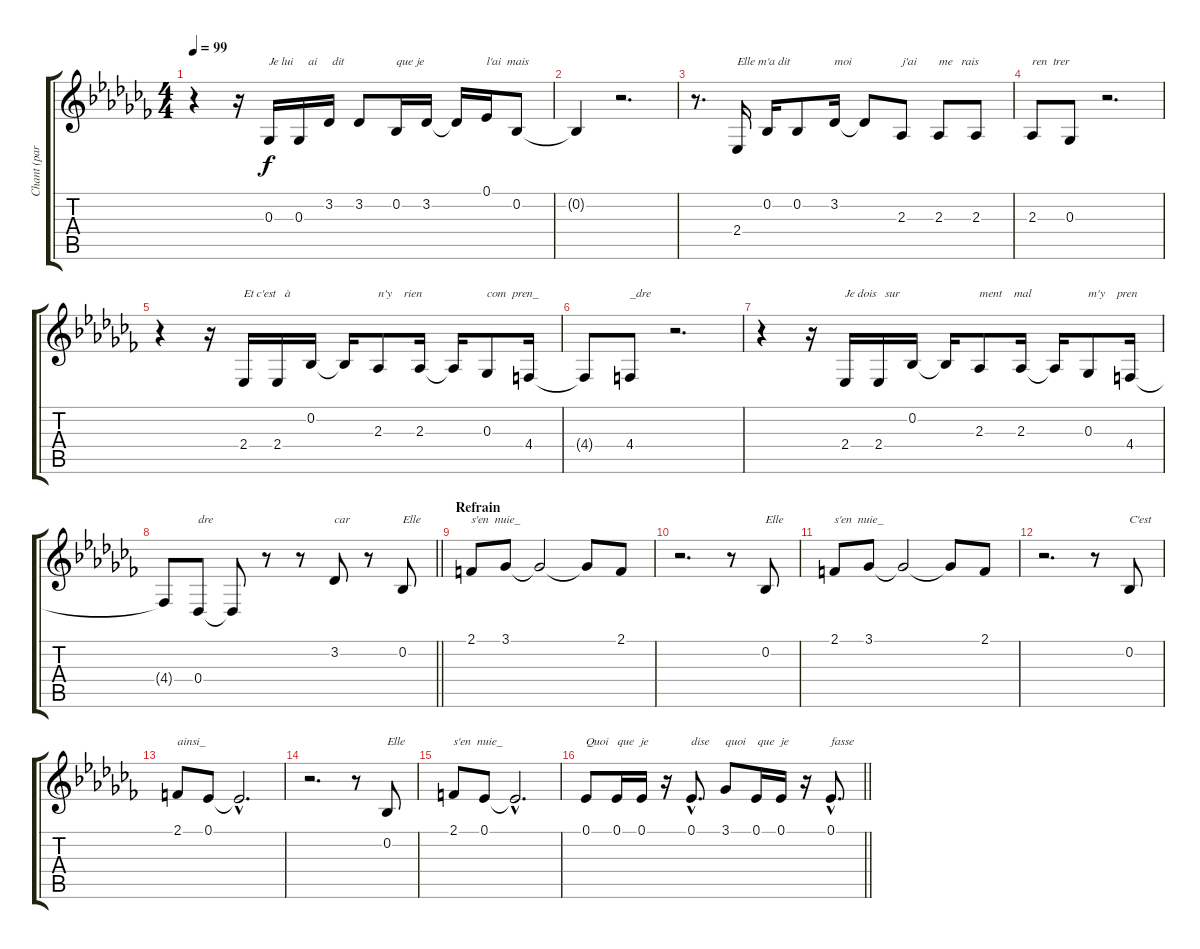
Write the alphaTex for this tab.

\track ("Chant (paroles)" "Chant (par") {instrument harmonica}
\staff {score tabs}
\tuning (Eb4 Bb3 Gb3 Db3 Ab2 Eb2) {hide}
\ts (4 4)
\tempo 99
\clef g2
\ks cb
r.4{dy f} r.16 0.3.16{txt "Je lui     ai     dit"} 0.3.16 3.2.16 3.2.8 0.2.16{txt "que je "} 3.2.16 3.2{t}.16 0.1.16{txt "l'ai  mais"} 0.2.8 |
0.2{t}.4 r.2{d} |
r.8{d} 2.4.16{txt "Elle m'a dit "} 0.2.16 0.2.8 3.2.16{txt "moi "} 3.2{t}.8 2.3.8{txt "j'ai"} 2.3.8{txt "me   rais"} 2.3.8 |
2.3.8{txt "ren  trer"} 0.3.8 r.2{d} |
r.4 r.16 2.4.16{txt "Et c'est   à"} 2.4.16 0.2.16 0.2{t}.16 2.3.8{txt "n'y    rien"} 2.3.16 2.3{t}.16 0.3.8{txt "com  pren_"} 4.4.16 |
4.4{t}.8 4.4.8{txt "_dre"} r.2{d} |
r.4 r.16 2.4.16{txt "Je dois   sur"} 2.4.16 0.2.16 0.2{t}.16 2.3.8{txt "ment    mal"} 2.3.16 2.3{t}.16 0.3.8{txt "m'y    pren"} 4.4.16 |
\barLineRight lightlight
4.4{t}.8 0.4.8{txt "dre"} 0.4{t}.8 r.8 r.8 3.2.8{txt "car"} r.8 0.2.8{txt "Elle"} |
\section ("" "Refrain")
2.1.8{txt "s'en  nuie_"} 3.1.8 3.1{t}.2 3.1{t}.8 2.1.8 |
r.2{d} r.8 0.2.8{txt "Elle"} |
2.1.8{txt "s'en  nuie_"} 3.1.8 3.1{t}.2 3.1{t}.8 2.1.8 |
r.2{d} r.8 0.2.8{txt "C'est"} |
2.1.8{txt "ainsi_"} 0.1.8 0.1{hac t}.2{d} |
r.2{d} r.8 0.2.8{txt "Elle "} |
2.1.8{txt "s'en  nuie_"} 0.1.8 0.1{hac t}.2{d} |
\barLineRight lightlight
0.1.8{txt "Quoi   que  je "} 0.1.16 0.1.16 r.16 0.1{hac}.8{d txt "dise"} 3.1.8{txt "quoi    que  je"} 0.1.16 0.1.16 r.16 0.1{hac}.8{d txt "fasse"}
